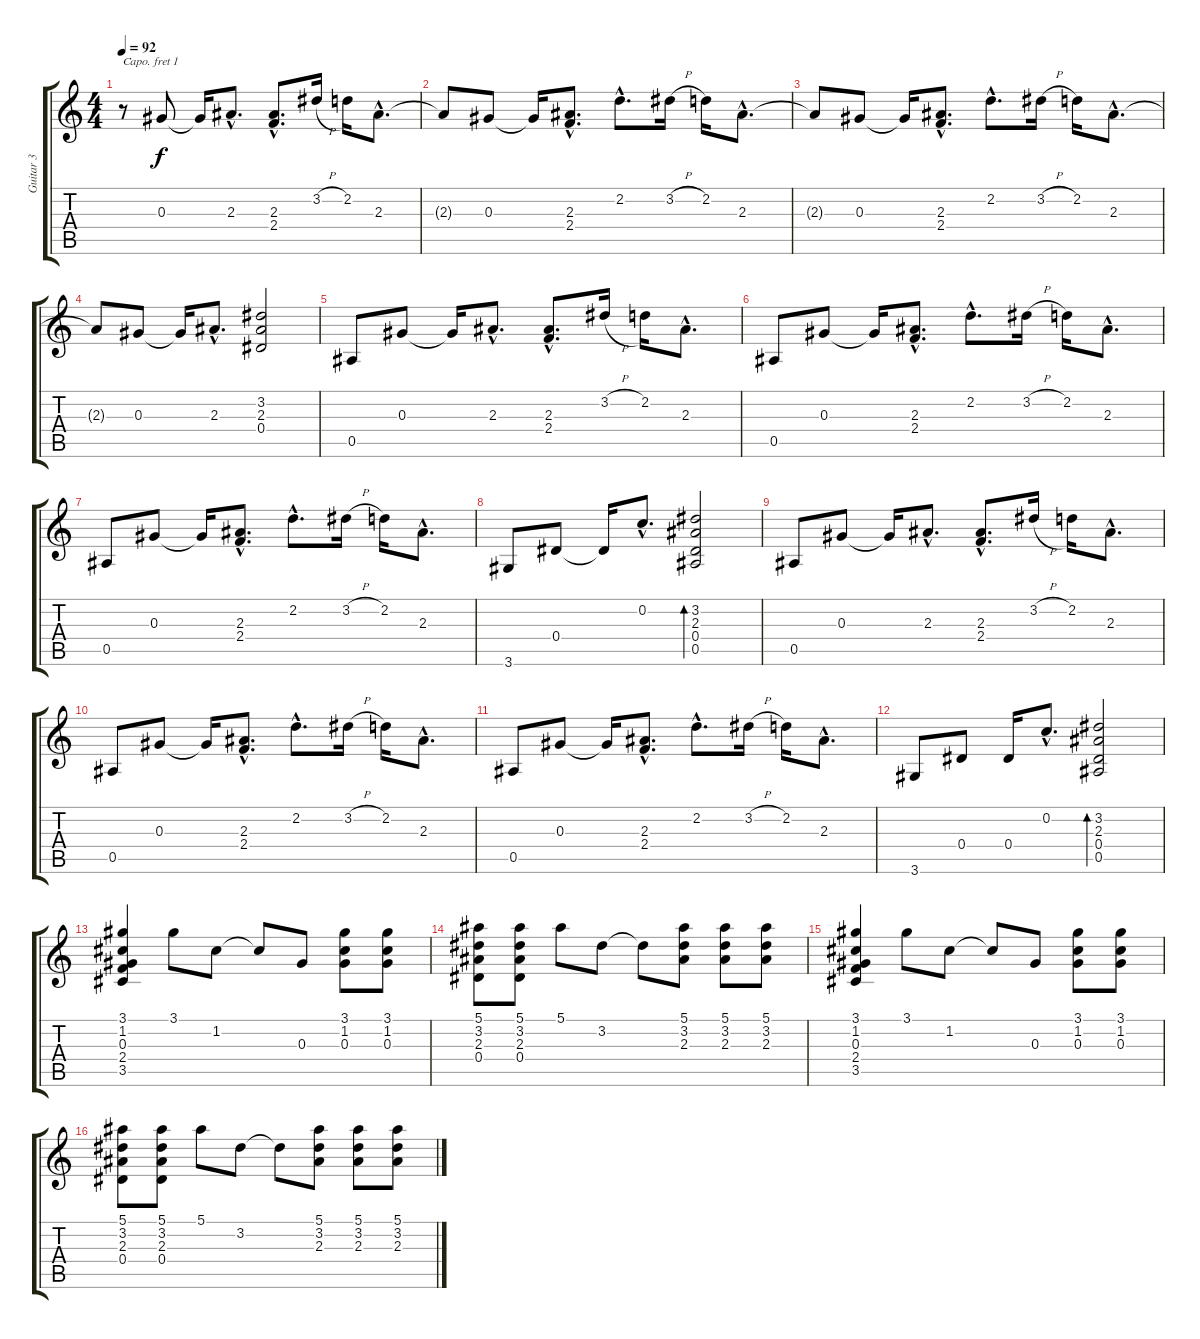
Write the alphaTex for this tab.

\track ("Guitar 3" "Guitar 3") {instrument overdrivenguitar}
\staff {score tabs}
\capo 1
\tuning (E4 B3 G3 D3 A2 E2) {hide}
\ts (4 4)
\tempo 92
\clef g2
\ks c
r.8{dy f} 0.3.8 0.3{t}.16 2.3{hac}.8{d} (2.3{hac} 2.4{hac}).8{d} 3.2{h}.16 2.2.16 2.3{hac}.8{d} |
2.3{t}.8 0.3.8 0.3{t}.16 (2.3{hac} 2.4{hac}).8{d} 2.2{hac}.8{d} 3.2{h}.16 2.2.16 2.3{hac}.8{d} |
2.3{t}.8 0.3.8 0.3{t}.16 (2.3{hac} 2.4{hac}).8{d} 2.2{hac}.8{d} 3.2{h}.16 2.2.16 2.3{hac}.8{d} |
2.3{t}.8 0.3.8 0.3{t}.16 2.3{hac}.8{d} (3.2 2.3 0.4).2 |
0.5.8 0.3.8 0.3{t}.16 2.3{hac}.8{d} (2.3{hac} 2.4{hac}).8{d} 3.2{h}.16 2.2.16 2.3{hac}.8{d} |
0.5.8 0.3.8 0.3{t}.16 (2.3{hac} 2.4{hac}).8{d} 2.2{hac}.8{d} 3.2{h}.16 2.2.16 2.3{hac}.8{d} |
0.5.8 0.3.8 0.3{t}.16 (2.3{hac} 2.4{hac}).8{d} 2.2{hac}.8{d} 3.2{h}.16 2.2.16 2.3{hac}.8{d} |
3.6.8 0.4.8 0.4{t}.16 0.2{hac}.8{d} (3.2 2.3 0.4 0.5).2{bd 240} |
0.5.8 0.3.8 0.3{t}.16 2.3{hac}.8{d} (2.3{hac} 2.4{hac}).8{d} 3.2{h}.16 2.2.16 2.3{hac}.8{d} |
0.5.8 0.3.8 0.3{t}.16 (2.3{hac} 2.4{hac}).8{d} 2.2{hac}.8{d} 3.2{h}.16 2.2.16 2.3{hac}.8{d} |
0.5.8 0.3.8 0.3{t}.16 (2.3{hac} 2.4{hac}).8{d} 2.2{hac}.8{d} 3.2{h}.16 2.2.16 2.3{hac}.8{d} |
3.6.8 0.4.8 0.4.16 0.2{hac}.8{d} (3.2 2.3 0.4 0.5).2{bd 240} |
(3.1 1.2 0.3 2.4 3.5).4 3.1.8 1.2.8 1.2{t}.8 0.3.8 (3.1 1.2 0.3).8 (3.1 1.2 0.3).8 |
(5.1 3.2 2.3 0.4).8 (5.1 3.2 2.3 0.4).8 5.1.8 3.2.8 3.2{t}.8 (5.1 3.2 2.3).8 (5.1 3.2 2.3).8 (5.1 3.2 2.3).8 |
(3.1 1.2 0.3 2.4 3.5).4 3.1.8 1.2.8 1.2{t}.8 0.3.8 (3.1 1.2 0.3).8 (3.1 1.2 0.3).8 |
(5.1 3.2 2.3 0.4).8 (5.1 3.2 2.3 0.4).8 5.1.8 3.2.8 3.2{t}.8 (5.1 3.2 2.3).8 (5.1 3.2 2.3).8 (5.1 3.2 2.3).8
